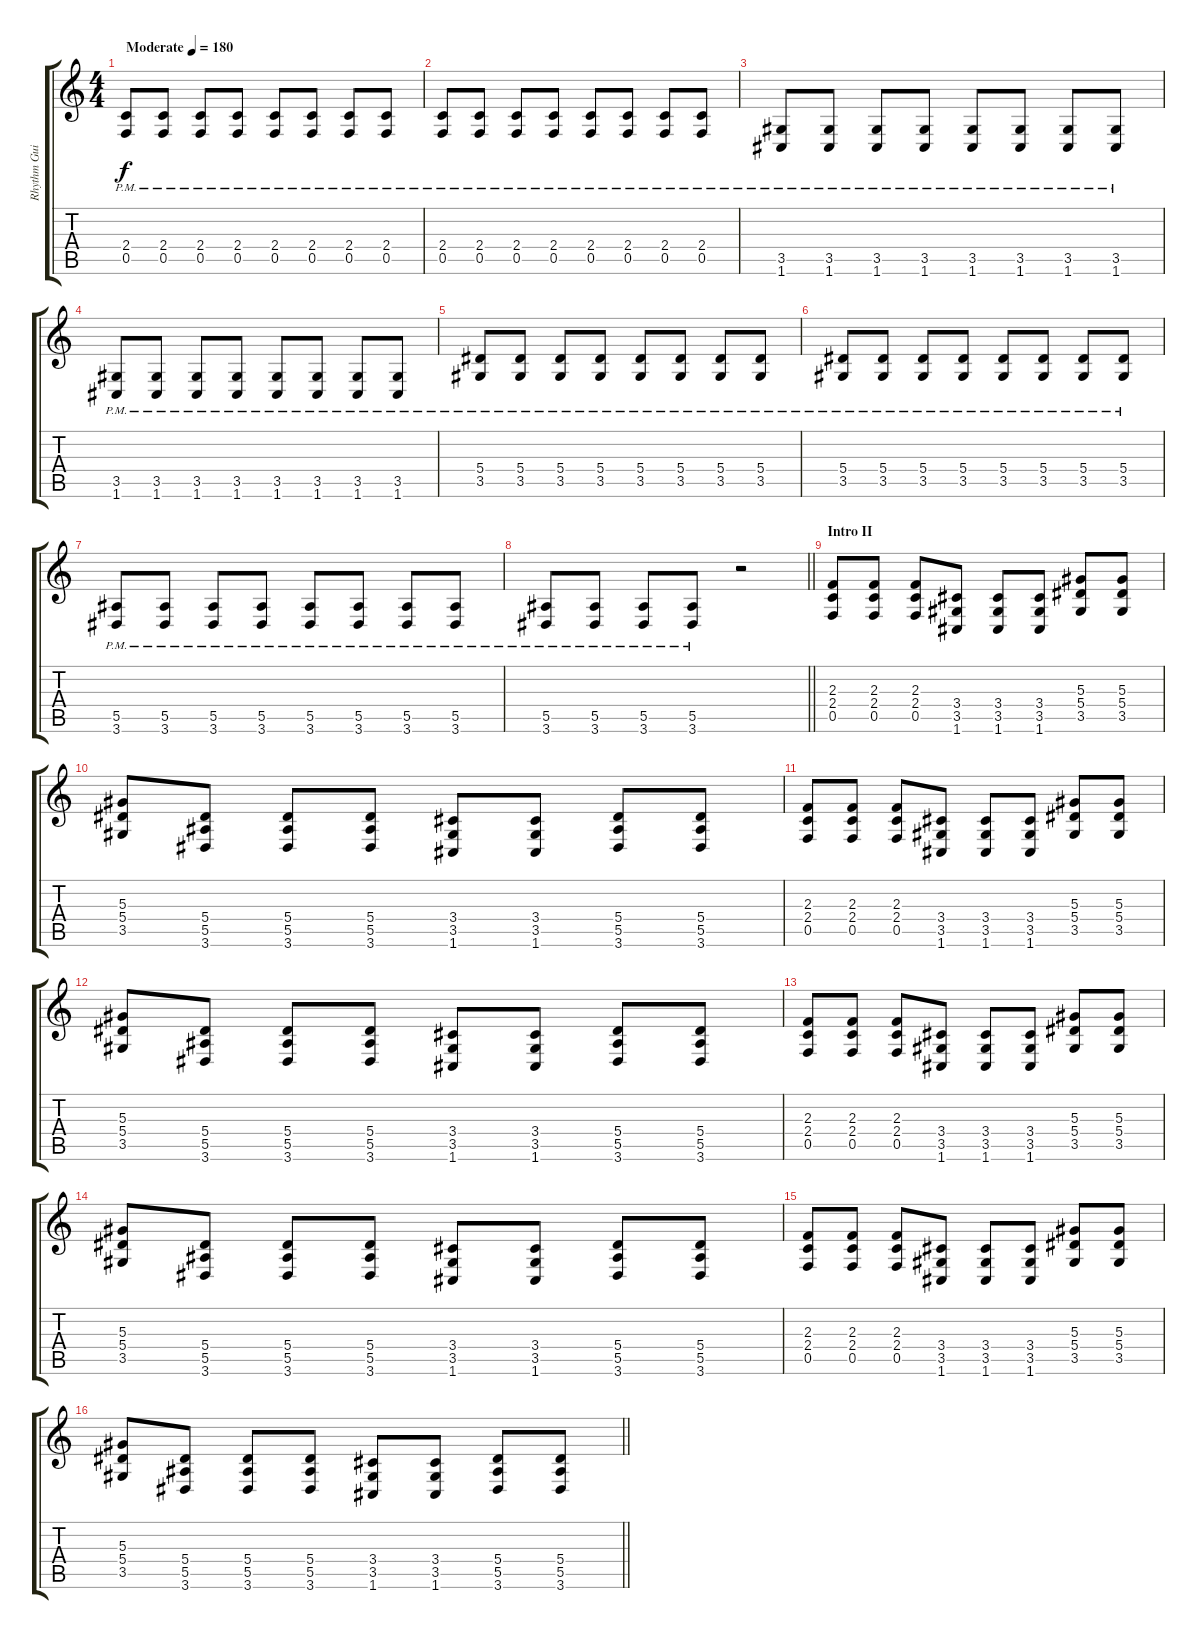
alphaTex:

\track ("Rhythm Guitar" "Rhythm Gui") {instrument distortionguitar}
\staff {score tabs}
\tuning (C4 G3 Eb3 Bb2 F2 C2) {hide}
\ts (4 4)
\tempo (180 "Moderate")
\clef g2
\ks c
(2.4{pm} 0.5{pm}).8{dy f instrument distortionguitar} (2.4{pm} 0.5{pm}).8 (2.4{pm} 0.5{pm}).8 (2.4{pm} 0.5{pm}).8 (2.4{pm} 0.5{pm}).8 (2.4{pm} 0.5{pm}).8 (2.4{pm} 0.5{pm}).8 (2.4{pm} 0.5{pm}).8 |
(2.4{pm} 0.5{pm}).8 (2.4{pm} 0.5{pm}).8 (2.4{pm} 0.5{pm}).8 (2.4{pm} 0.5{pm}).8 (2.4{pm} 0.5{pm}).8 (2.4{pm} 0.5{pm}).8 (2.4{pm} 0.5{pm}).8 (2.4{pm} 0.5{pm}).8 |
(3.5{pm} 1.6{pm}).8 (3.5{pm} 1.6{pm}).8 (3.5{pm} 1.6{pm}).8 (3.5{pm} 1.6{pm}).8 (3.5{pm} 1.6{pm}).8 (3.5{pm} 1.6{pm}).8 (3.5{pm} 1.6{pm}).8 (3.5{pm} 1.6{pm}).8 |
(3.5{pm} 1.6{pm}).8 (3.5{pm} 1.6{pm}).8 (3.5{pm} 1.6{pm}).8 (3.5{pm} 1.6{pm}).8 (3.5{pm} 1.6{pm}).8 (3.5{pm} 1.6{pm}).8 (3.5{pm} 1.6{pm}).8 (3.5{pm} 1.6{pm}).8 |
(5.4{pm} 3.5{pm}).8 (5.4{pm} 3.5{pm}).8 (5.4{pm} 3.5{pm}).8 (5.4{pm} 3.5{pm}).8 (5.4{pm} 3.5{pm}).8 (5.4{pm} 3.5{pm}).8 (5.4{pm} 3.5{pm}).8 (5.4{pm} 3.5{pm}).8 |
(5.4{pm} 3.5{pm}).8 (5.4{pm} 3.5{pm}).8 (5.4{pm} 3.5{pm}).8 (5.4{pm} 3.5{pm}).8 (5.4{pm} 3.5{pm}).8 (5.4{pm} 3.5{pm}).8 (5.4{pm} 3.5{pm}).8 (5.4{pm} 3.5{pm}).8 |
(5.5{pm} 3.6{pm}).8 (5.5{pm} 3.6{pm}).8 (5.5{pm} 3.6{pm}).8 (5.5{pm} 3.6{pm}).8 (5.5{pm} 3.6{pm}).8 (5.5{pm} 3.6{pm}).8 (5.5{pm} 3.6{pm}).8 (5.5{pm} 3.6{pm}).8 |
\barLineRight lightlight
(5.5{pm} 3.6{pm}).8 (5.5{pm} 3.6{pm}).8 (5.5{pm} 3.6{pm}).8 (5.5{pm} 3.6{pm}).8 r.2 |
\section ("" "Intro II")
(2.3 2.4 0.5).8 (2.3 2.4 0.5).8 (2.3 2.4 0.5).8 (3.4 3.5 1.6).8 (3.4 3.5 1.6).8 (3.4 3.5 1.6).8 (5.3 5.4 3.5).8 (5.3 5.4 3.5).8 |
(5.3 5.4 3.5).8 (5.4 5.5 3.6).8 (5.4 5.5 3.6).8 (5.4 5.5 3.6).8 (3.4 3.5 1.6).8 (3.4 3.5 1.6).8 (5.4 5.5 3.6).8 (5.4 5.5 3.6).8 |
(2.3 2.4 0.5).8 (2.3 2.4 0.5).8 (2.3 2.4 0.5).8 (3.4 3.5 1.6).8 (3.4 3.5 1.6).8 (3.4 3.5 1.6).8 (5.3 5.4 3.5).8 (5.3 5.4 3.5).8 |
(5.3 5.4 3.5).8 (5.4 5.5 3.6).8 (5.4 5.5 3.6).8 (5.4 5.5 3.6).8 (3.4 3.5 1.6).8 (3.4 3.5 1.6).8 (5.4 5.5 3.6).8 (5.4 5.5 3.6).8 |
(2.3 2.4 0.5).8 (2.3 2.4 0.5).8 (2.3 2.4 0.5).8 (3.4 3.5 1.6).8 (3.4 3.5 1.6).8 (3.4 3.5 1.6).8 (5.3 5.4 3.5).8 (5.3 5.4 3.5).8 |
(5.3 5.4 3.5).8 (5.4 5.5 3.6).8 (5.4 5.5 3.6).8 (5.4 5.5 3.6).8 (3.4 3.5 1.6).8 (3.4 3.5 1.6).8 (5.4 5.5 3.6).8 (5.4 5.5 3.6).8 |
(2.3 2.4 0.5).8 (2.3 2.4 0.5).8 (2.3 2.4 0.5).8 (3.4 3.5 1.6).8 (3.4 3.5 1.6).8 (3.4 3.5 1.6).8 (5.3 5.4 3.5).8 (5.3 5.4 3.5).8 |
\barLineRight lightlight
(5.3 5.4 3.5).8 (5.4 5.5 3.6).8 (5.4 5.5 3.6).8 (5.4 5.5 3.6).8 (3.4 3.5 1.6).8 (3.4 3.5 1.6).8 (5.4 5.5 3.6).8 (5.4 5.5 3.6).8
